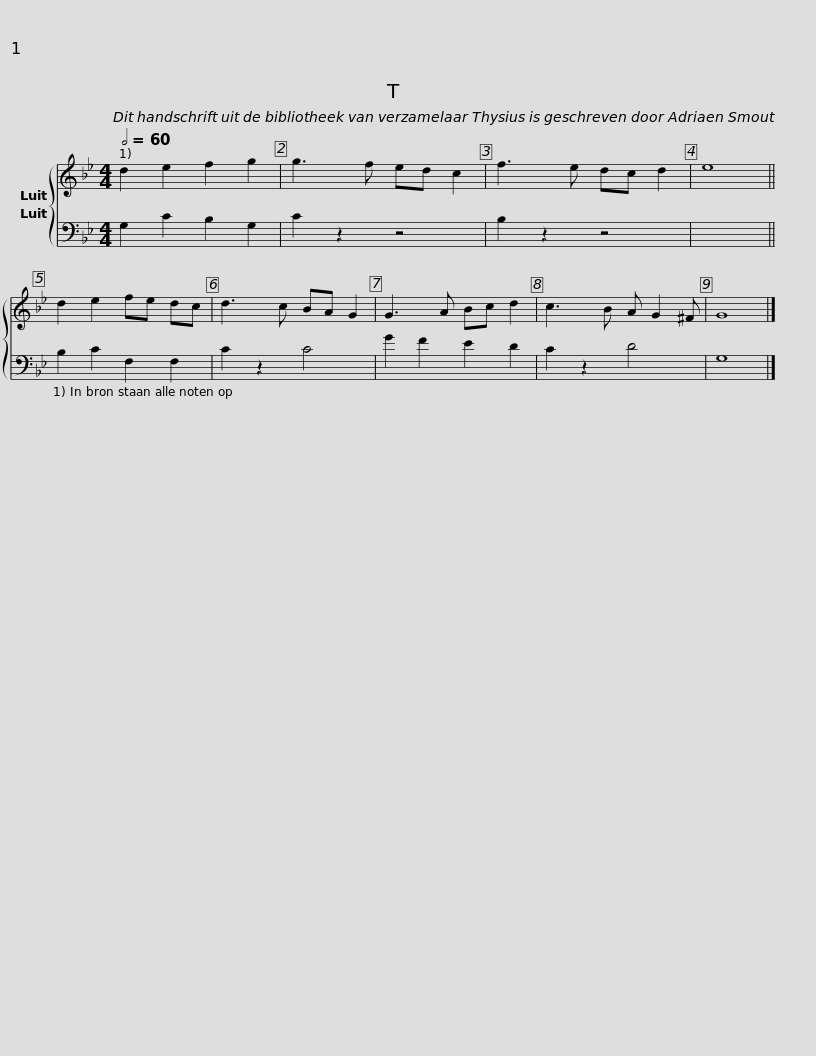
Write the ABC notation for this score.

X:1
%%score { 1 2 }
L:1/8
Q:1/2=60
M:4/4
I:linebreak $
K:Bb
U:s=!stemless!
V:1 treble
V:2 bass
V:1
 d2 e2 f2 g2 | g3 f ed c2 | f3 e dc d2 | se8 ||$ d2 e2 fe dc | %5
 d3 c BA G2 | G3 A Bc d2 | c3 B A G2 ^F | sG8 |] %9
V:2
 G,2 C2 B,2 G,2 | C2 z2 z4 | B,2 z2 z4 | x8 ||$ B,2 C2 F,2 F,2 | %5
 C2 z2 C4 | G2 F2 E2 D2 | C2 z2 D4 | sG,8 |] %9
